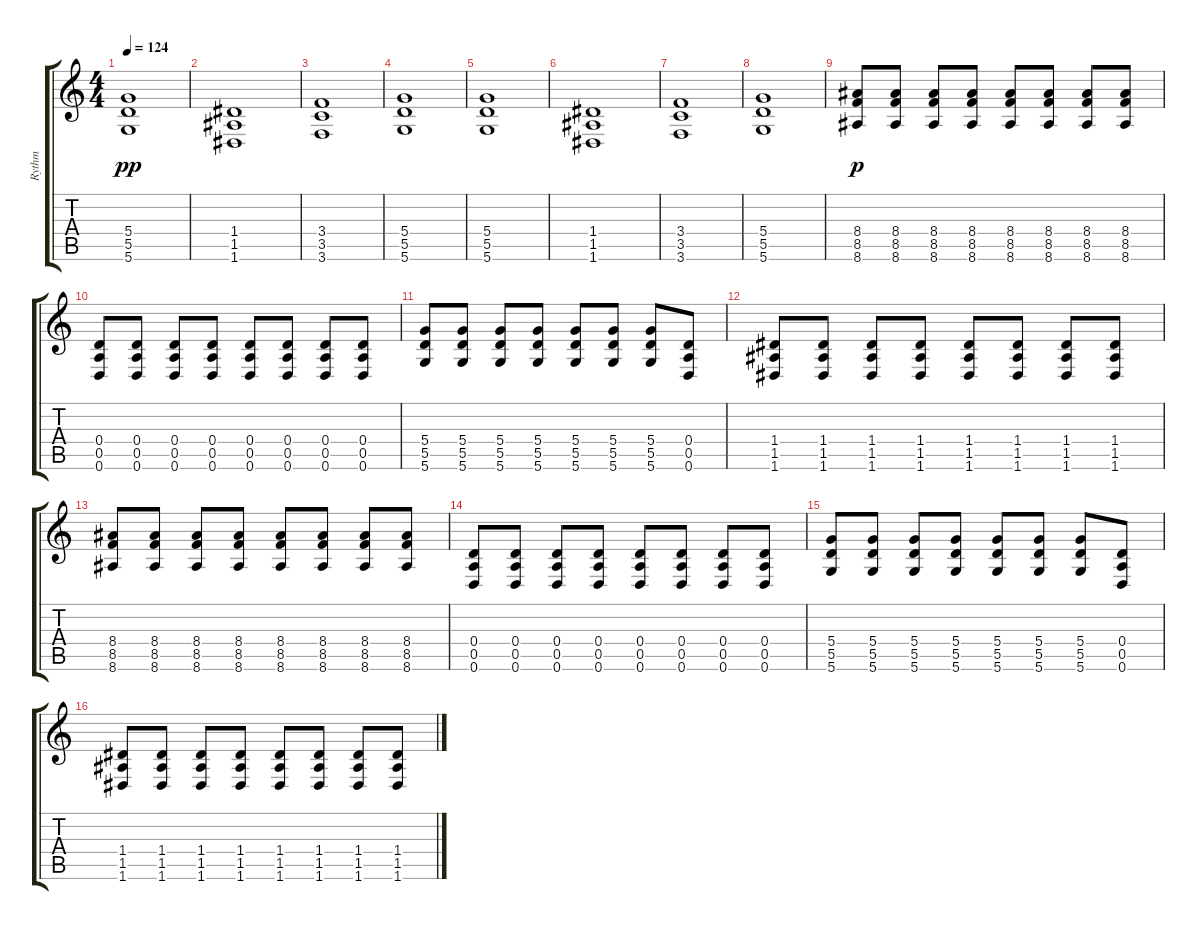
\track ("Rythm" "Rythm") {instrument overdrivenguitar}
\staff {score tabs}
\tuning (E4 B3 G3 D3 A2 D2) {hide}
\ts (4 4)
\tempo 124
\clef g2
\ks c
(5.4 5.5 5.6).1{dy pp} |
(1.4 1.5 1.6).1 |
(3.4 3.5 3.6).1 |
(5.4 5.5 5.6).1 |
(5.4 5.5 5.6).1 |
(1.4 1.5 1.6).1 |
(3.4 3.5 3.6).1 |
(5.4 5.5 5.6).1 |
(8.4 8.5 8.6).8{dy p} (8.4 8.5 8.6).8 (8.4 8.5 8.6).8 (8.4 8.5 8.6).8 (8.4 8.5 8.6).8 (8.4 8.5 8.6).8 (8.4 8.5 8.6).8 (8.4 8.5 8.6).8 |
(0.4 0.5 0.6).8 (0.4 0.5 0.6).8 (0.4 0.5 0.6).8 (0.4 0.5 0.6).8 (0.4 0.5 0.6).8 (0.4 0.5 0.6).8 (0.4 0.5 0.6).8 (0.4 0.5 0.6).8 |
(5.4 5.5 5.6).8 (5.4 5.5 5.6).8 (5.4 5.5 5.6).8 (5.4 5.5 5.6).8 (5.4 5.5 5.6).8 (5.4 5.5 5.6).8 (5.4 5.5 5.6).8 (0.4 0.5 0.6).8 |
(1.4 1.5 1.6).8 (1.4 1.5 1.6).8 (1.4 1.5 1.6).8 (1.4 1.5 1.6).8 (1.4 1.5 1.6).8 (1.4 1.5 1.6).8 (1.4 1.5 1.6).8 (1.4 1.5 1.6).8 |
(8.4 8.5 8.6).8 (8.4 8.5 8.6).8 (8.4 8.5 8.6).8 (8.4 8.5 8.6).8 (8.4 8.5 8.6).8 (8.4 8.5 8.6).8 (8.4 8.5 8.6).8 (8.4 8.5 8.6).8 |
(0.4 0.5 0.6).8 (0.4 0.5 0.6).8 (0.4 0.5 0.6).8 (0.4 0.5 0.6).8 (0.4 0.5 0.6).8 (0.4 0.5 0.6).8 (0.4 0.5 0.6).8 (0.4 0.5 0.6).8 |
(5.4 5.5 5.6).8 (5.4 5.5 5.6).8 (5.4 5.5 5.6).8 (5.4 5.5 5.6).8 (5.4 5.5 5.6).8 (5.4 5.5 5.6).8 (5.4 5.5 5.6).8 (0.4 0.5 0.6).8 |
(1.4 1.5 1.6).8 (1.4 1.5 1.6).8 (1.4 1.5 1.6).8 (1.4 1.5 1.6).8 (1.4 1.5 1.6).8 (1.4 1.5 1.6).8 (1.4 1.5 1.6).8 (1.4 1.5 1.6).8
